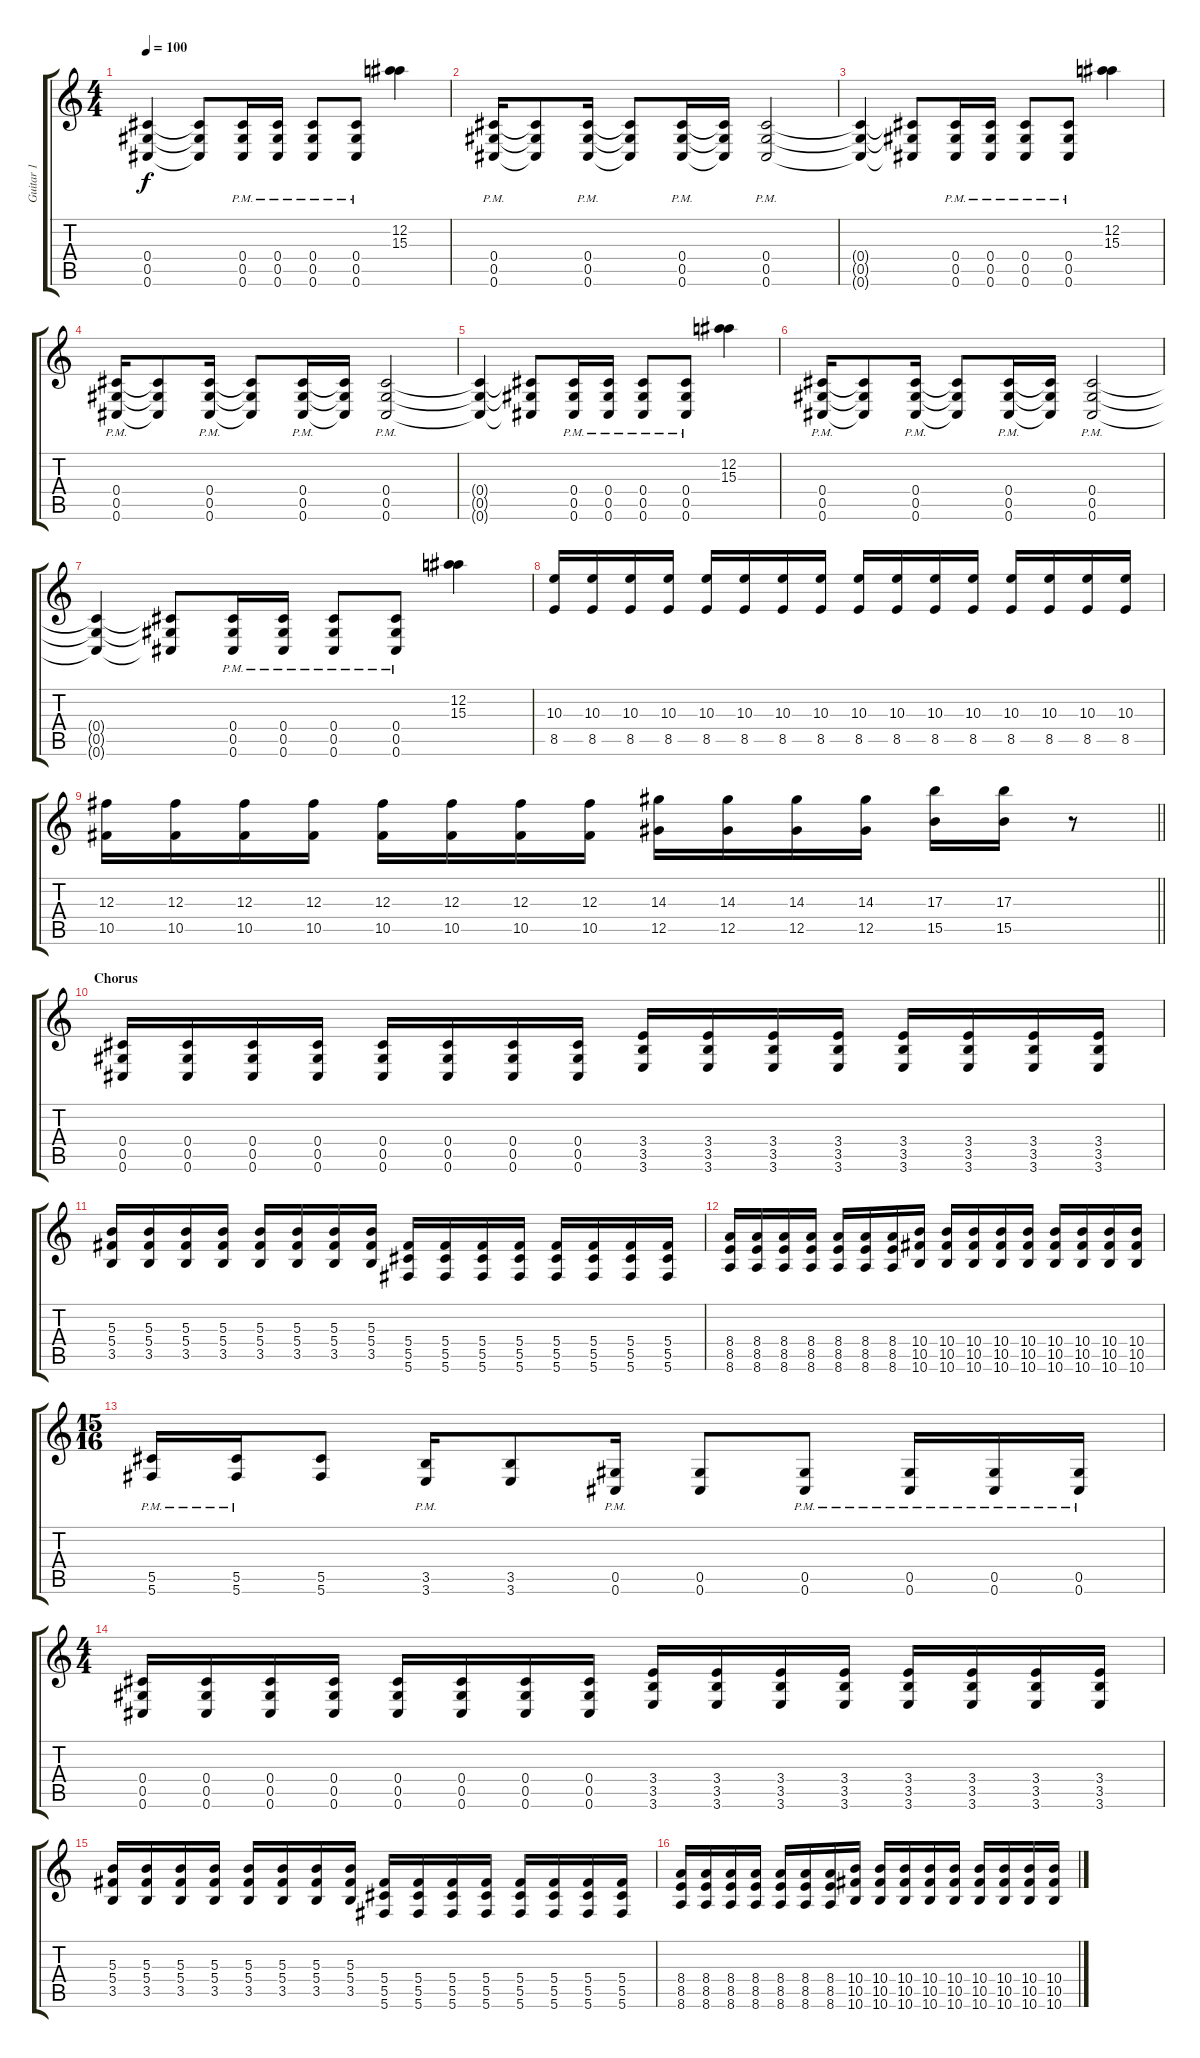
\track ("Guitar 1" "Guitar 1") {instrument distortionguitar}
\staff {score tabs}
\tuning (Eb4 Bb3 Gb3 Db3 Ab2 Db2) {hide}
\ts (4 4)
\tempo 100
\clef g2
\ks c
(0.4{t} 0.5{t} 0.6{t}).4{dy f} (0.4{t} 0.5{t} 0.6{t}).8 (0.4{pm} 0.5{pm} 0.6{pm}).16 (0.4{pm} 0.5{pm} 0.6{pm}).16 (0.4{pm} 0.5{pm} 0.6{pm}).8 (0.4{pm} 0.5{pm} 0.6{pm}).8 (12.2 15.3).4 |
(0.4{pm} 0.5{pm} 0.6{pm}).16 (0.4{t} 0.5{t} 0.6{t}).8 (0.4{pm} 0.5{pm} 0.6{pm}).16 (0.4{t} 0.5{t} 0.6{t}).8 (0.4{pm} 0.5{pm} 0.6{pm}).16 (0.4{t} 0.5{t} 0.6{t}).16 (0.4{pm} 0.5{pm} 0.6{pm}).2 |
(0.4{t} 0.5{t} 0.6{t}).4 (0.4{t} 0.5{t} 0.6{t}).8 (0.4{pm} 0.5{pm} 0.6{pm}).16 (0.4{pm} 0.5{pm} 0.6{pm}).16 (0.4{pm} 0.5{pm} 0.6{pm}).8 (0.4{pm} 0.5{pm} 0.6{pm}).8 (12.2 15.3).4 |
(0.4{pm} 0.5{pm} 0.6{pm}).16 (0.4{t} 0.5{t} 0.6{t}).8 (0.4{pm} 0.5{pm} 0.6{pm}).16 (0.4{t} 0.5{t} 0.6{t}).8 (0.4{pm} 0.5{pm} 0.6{pm}).16 (0.4{t} 0.5{t} 0.6{t}).16 (0.4{pm} 0.5{pm} 0.6{pm}).2 |
(0.4{t} 0.5{t} 0.6{t}).4 (0.4{t} 0.5{t} 0.6{t}).8 (0.4{pm} 0.5{pm} 0.6{pm}).16 (0.4{pm} 0.5{pm} 0.6{pm}).16 (0.4{pm} 0.5{pm} 0.6{pm}).8 (0.4{pm} 0.5{pm} 0.6{pm}).8 (12.2 15.3).4 |
(0.4{pm} 0.5{pm} 0.6{pm}).16 (0.4{t} 0.5{t} 0.6{t}).8 (0.4{pm} 0.5{pm} 0.6{pm}).16 (0.4{t} 0.5{t} 0.6{t}).8 (0.4{pm} 0.5{pm} 0.6{pm}).16 (0.4{t} 0.5{t} 0.6{t}).16 (0.4{pm} 0.5{pm} 0.6{pm}).2 |
(0.4{t} 0.5{t} 0.6{t}).4 (0.4{t} 0.5{t} 0.6{t}).8 (0.4{pm} 0.5{pm} 0.6{pm}).16 (0.4{pm} 0.5{pm} 0.6{pm}).16 (0.4{pm} 0.5{pm} 0.6{pm}).8 (0.4{pm} 0.5{pm} 0.6{pm}).8 (12.2 15.3).4 |
(10.3 8.5).16 (10.3 8.5).16 (10.3 8.5).16 (10.3 8.5).16 (10.3 8.5).16 (10.3 8.5).16 (10.3 8.5).16 (10.3 8.5).16 (10.3 8.5).16 (10.3 8.5).16 (10.3 8.5).16 (10.3 8.5).16 (10.3 8.5).16 (10.3 8.5).16 (10.3 8.5).16 (10.3 8.5).16 |
\barLineRight lightlight
(12.3 10.5).16 (12.3 10.5).16 (12.3 10.5).16 (12.3 10.5).16 (12.3 10.5).16 (12.3 10.5).16 (12.3 10.5).16 (12.3 10.5).16 (14.3 12.5).16 (14.3 12.5).16 (14.3 12.5).16 (14.3 12.5).16 (17.3 15.5).16 (17.3 15.5).16 r.8 |
\section ("" "Chorus")
(0.4 0.5 0.6).16 (0.4 0.5 0.6).16 (0.4 0.5 0.6).16 (0.4 0.5 0.6).16 (0.4 0.5 0.6).16 (0.4 0.5 0.6).16 (0.4 0.5 0.6).16 (0.4 0.5 0.6).16 (3.4 3.5 3.6).16 (3.4 3.5 3.6).16 (3.4 3.5 3.6).16 (3.4 3.5 3.6).16 (3.4 3.5 3.6).16 (3.4 3.5 3.6).16 (3.4 3.5 3.6).16 (3.4 3.5 3.6).16 |
(5.3 5.4 3.5).16 (5.3 5.4 3.5).16 (5.3 5.4 3.5).16 (5.3 5.4 3.5).16 (5.3 5.4 3.5).16 (5.3 5.4 3.5).16 (5.3 5.4 3.5).16 (5.3 5.4 3.5).16 (5.4 5.5 5.6).16 (5.4 5.5 5.6).16 (5.4 5.5 5.6).16 (5.4 5.5 5.6).16 (5.4 5.5 5.6).16 (5.4 5.5 5.6).16 (5.4 5.5 5.6).16 (5.4 5.5 5.6).16 |
(8.4 8.5 8.6).16 (8.4 8.5 8.6).16 (8.4 8.5 8.6).16 (8.4 8.5 8.6).16 (8.4 8.5 8.6).16 (8.4 8.5 8.6).16 (8.4 8.5 8.6).16 (10.4 10.5 10.6).16 (10.4 10.5 10.6).16 (10.4 10.5 10.6).16 (10.4 10.5 10.6).16 (10.4 10.5 10.6).16 (10.4 10.5 10.6).16 (10.4 10.5 10.6).16 (10.4 10.5 10.6).16 (10.4 10.5 10.6).16 |
\ts (15 16)
(5.5{pm} 5.6{pm}).16 (5.5{pm} 5.6).16 (5.5 5.6).8 (3.5{pm} 3.6{pm}).16 (3.5 3.6).8 (0.5{pm} 0.6{pm}).16 (0.5 0.6).8 (0.5{pm} 0.6{pm}).8 (0.5{pm} 0.6{pm}).16 (0.5{pm} 0.6{pm}).16 (0.5{pm} 0.6{pm}).16 |
\ts (4 4)
(0.4 0.5 0.6).16 (0.4 0.5 0.6).16 (0.4 0.5 0.6).16 (0.4 0.5 0.6).16 (0.4 0.5 0.6).16 (0.4 0.5 0.6).16 (0.4 0.5 0.6).16 (0.4 0.5 0.6).16 (3.4 3.5 3.6).16 (3.4 3.5 3.6).16 (3.4 3.5 3.6).16 (3.4 3.5 3.6).16 (3.4 3.5 3.6).16 (3.4 3.5 3.6).16 (3.4 3.5 3.6).16 (3.4 3.5 3.6).16 |
(5.3 5.4 3.5).16 (5.3 5.4 3.5).16 (5.3 5.4 3.5).16 (5.3 5.4 3.5).16 (5.3 5.4 3.5).16 (5.3 5.4 3.5).16 (5.3 5.4 3.5).16 (5.3 5.4 3.5).16 (5.4 5.5 5.6).16 (5.4 5.5 5.6).16 (5.4 5.5 5.6).16 (5.4 5.5 5.6).16 (5.4 5.5 5.6).16 (5.4 5.5 5.6).16 (5.4 5.5 5.6).16 (5.4 5.5 5.6).16 |
(8.4 8.5 8.6).16 (8.4 8.5 8.6).16 (8.4 8.5 8.6).16 (8.4 8.5 8.6).16 (8.4 8.5 8.6).16 (8.4 8.5 8.6).16 (8.4 8.5 8.6).16 (10.4 10.5 10.6).16 (10.4 10.5 10.6).16 (10.4 10.5 10.6).16 (10.4 10.5 10.6).16 (10.4 10.5 10.6).16 (10.4 10.5 10.6).16 (10.4 10.5 10.6).16 (10.4 10.5 10.6).16 (10.4 10.5 10.6).16
